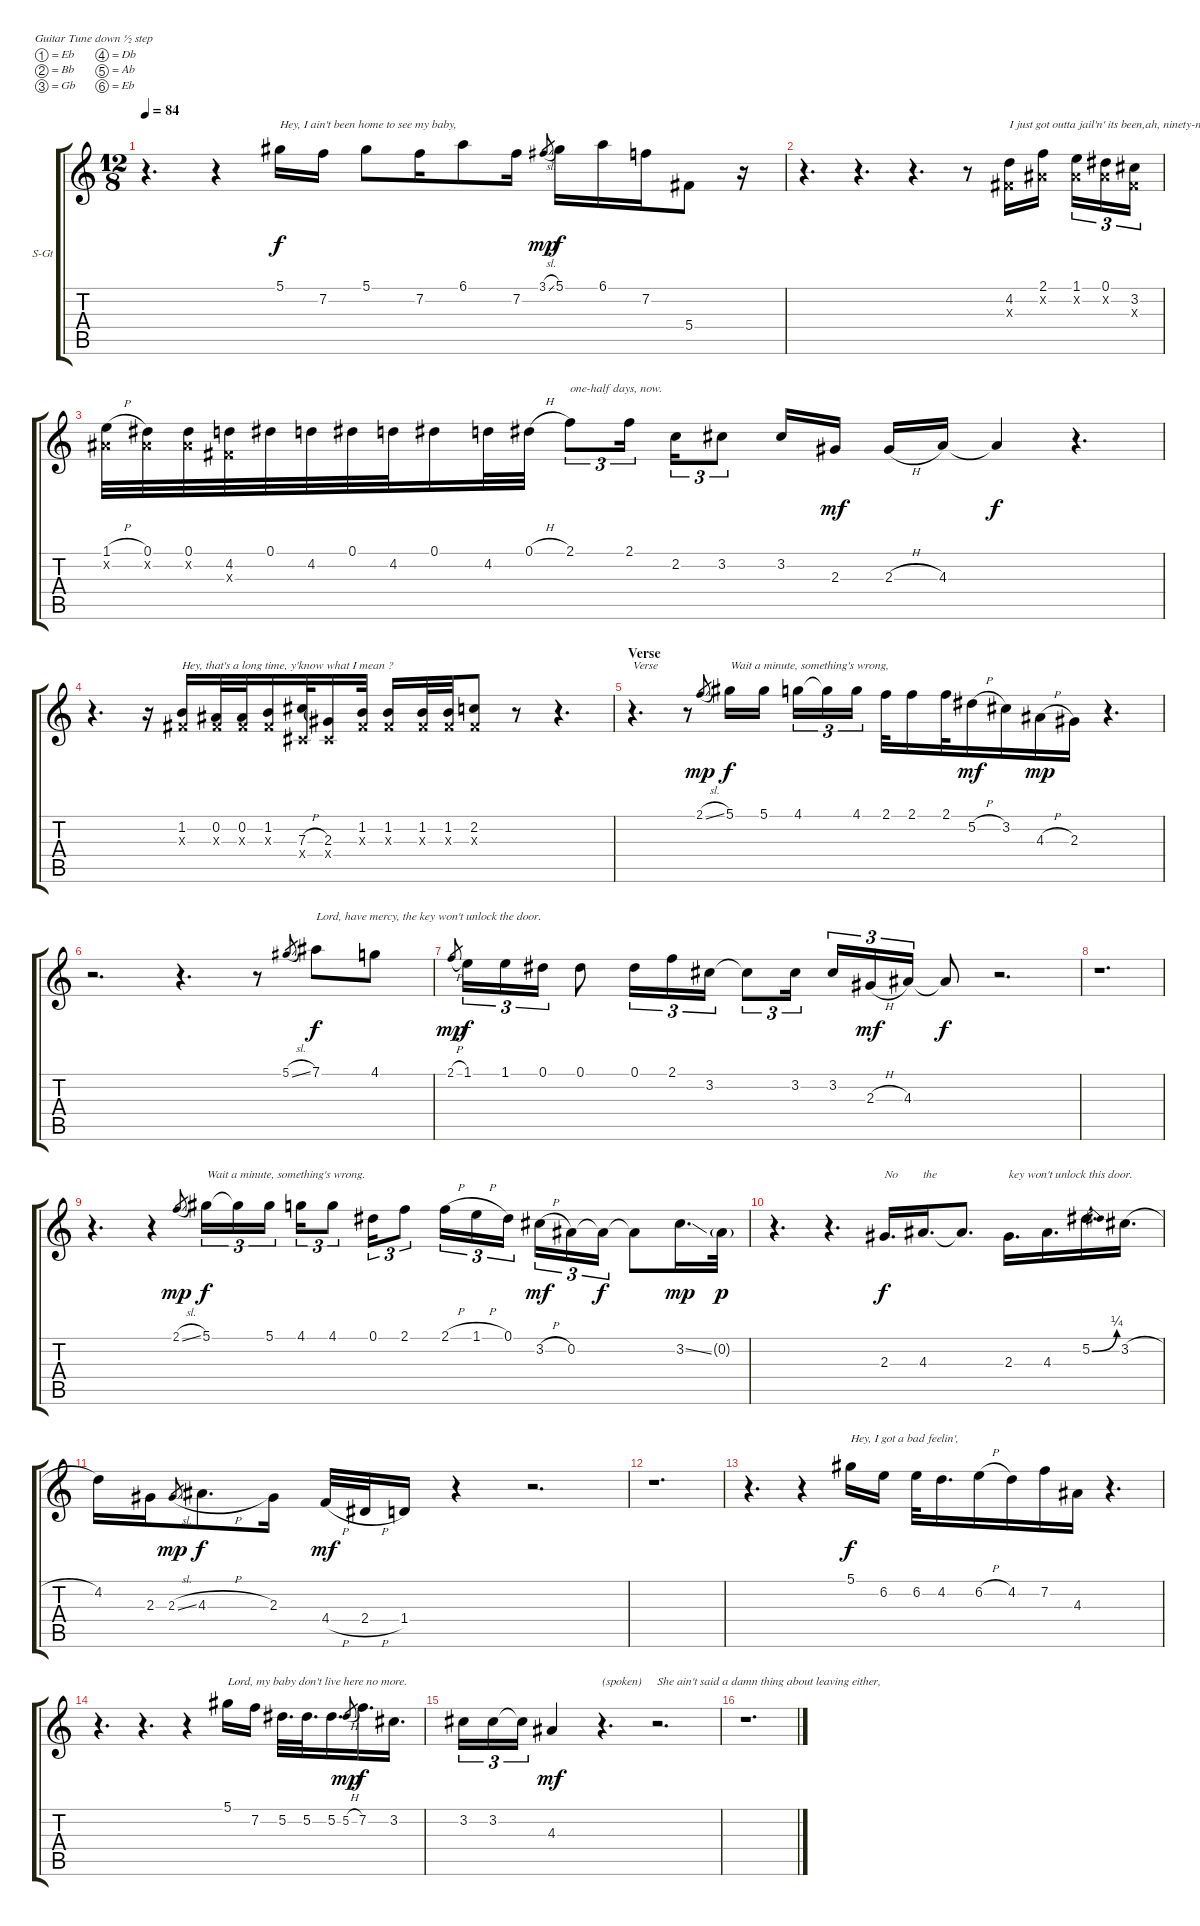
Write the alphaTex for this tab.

\bracketExtendMode groupsimilarinstruments
\firstSystemTrackNameOrientation horizontal
\otherSystemsTrackNameOrientation horizontal
\track ("Vocal" "S-Gt") {instrument flute}
\staff {score tabs}
\tuning (Eb4 Bb3 Gb3 Db3 Ab2 Eb2)
\displaytranspose 12
\ts (12 8)
\tempo 84
\clef g2
\ks c
r.4{d dy mf} r.4 5.1.16{txt "Hey, I ain't been home to see my baby," dy f} 7.2.16 5.1.8 7.2.16 6.1.8 7.2.16 3.1{sl}.8{gr dy mp} 5.1.16{dy f} 6.1.16 7.2.16 5.4.8 r.16 |
r.4{d} r.4{d} r.4{d} r.8 (4.2 0.3{x}).16{txt "I just got outta jail'n' its been,ah, ninety-nine'"} (2.1 0.2{x}).16 (1.1 0.2{x}).16{tu (3 2)} (0.1 0.2{x}).16{tu (3 2)} (3.2 0.3{x}).16{tu (3 2)} |
(1.1{h} 0.2{x}).32 (0.1 0.2{x}).32 (0.1 0.2{x}).32 (4.2 0.3{x}).32 0.1.32 4.2.32 0.1.32 4.2.32 0.1.16 4.2.32 0.1{h}.32 2.1.8{tu (3 2) txt "one-half days, now."} 2.1.16{tu (3 2)} 2.2.16{tu (3 2)} 3.2.8{tu (3 2)} 3.2.16 2.3.16{dy mf} 2.3{h}.16 4.3.16 4.3{t}.4{dy f} r.4{d} |
r.4{d} r.16 (1.2 0.3{x}).16{txt "Hey, that's a long time, y'know what I mean ?"} (0.2 0.3{x}).32 (0.2 0.3{x}).32 (1.2 0.3{x}).16 (7.3{h} 0.4{x}).32 (2.3 0.4{x}).16 (1.2 0.3{x}).32 (1.2 0.3{x}).16 (1.2 0.3{x}).32 (1.2 0.3{x}).32 (2.2 0.3{x}).8 r.8 r.4{d} |
\section ("" "Verse")
r.4{d txt "Verse"} r.8 2.1{sl}.8{gr dy mp} 5.1.16{txt "Wait a minute, something's wrong," dy f} 5.1.16 4.1.16{tu (3 2)} 4.1{t}.16{tu (3 2)} 4.1.16{tu (3 2)} 2.1.32 2.1.16 2.1.32 5.2{h}.16{dy mf} 3.2.16 4.3{h}.16{dy mp} 2.3.16 r.4{d} |
r.2{d} r.4{d} r.8 5.1{sl}.8{gr} 7.1.8{txt "Lord, have mercy, the key won't unlock the door." dy f} 4.1.8 |
2.1{h}.8{gr dy mp} 1.1.16{tu (3 2) dy f} 1.1.16{tu (3 2)} 0.1.16{tu (3 2)} 0.1.8 0.1.16{tu (3 2)} 2.1.16{tu (3 2)} 3.2.16{tu (3 2)} 3.2{t}.8{tu (3 2)} 3.2.16{tu (3 2)} 3.2.16{tu (3 2)} 2.3{h}.16{tu (3 2) dy mf} 4.3.16{tu (3 2)} 4.3{t}.8{dy f} r.2{d} |
r.1{d} |
r.4{d} r.4 2.1{sl}.8{gr dy mp} 5.1.16{tu (3 2) txt "Wait a minute, something's wrong." dy f} 5.1{t}.16{tu (3 2)} 5.1.16{tu (3 2)} 4.1.16{tu (3 2)} 4.1.8{tu (3 2)} 0.1.16{tu (3 2)} 2.1.8{tu (3 2)} 2.1{h}.16{tu (3 2)} 1.1{h}.16{tu (3 2)} 0.1.16{tu (3 2)} 3.2{h}.16{tu (3 2) dy mf} 0.2.16{tu (3 2)} 0.2{t}.16{tu (3 2) dy f} 0.2{t}.8 3.2{ss}.16{d dy mp} 0.2{g}.32{dy p} |
r.4{d} r.4{d} 2.3.16{d txt "No" dy f} 4.3.16{d txt "the"} 4.3{t}.8{d} 2.3.16{d txt "key won't unlock this door."} 4.3.16{d} 5.2{be (bend 0 0 60 1)}.16{d} 3.2{h}.16{d} |
4.2.16 2.3.16 2.3{sl}.8{gr dy mp} 4.3{h}.8{d dy f} 2.3.16 4.4{h}.32{dy mf} 2.4{h}.32 1.4.16 r.4 r.2{d} |
r.1{d} |
r.4{d} r.4 5.1.16{txt "Hey, I got a bad feelin'," dy f} 6.2.16 6.2.32 4.2.16{d} 6.2{h}.16 4.2.16 7.2.16 4.3.16 r.4{d} |
r.4{d} r.4{d} r.4 5.1.16{txt "Lord, my baby don't live here no more."} 7.2.16 5.2.32{d} 5.2.32{d} 5.2.16{d} 5.2{h}.8{gr dy mp} 7.2.16{d dy f} 3.2.16{d} |
3.2.16{tu (3 2)} 3.2.16{tu (3 2)} 3.2{t}.16{tu (3 2)} 4.3.4{dy mf} r.4{d txt "(spoken)"} r.2{d txt "She ain't said a damn thing about leaving either,"} |
r.1{d}
